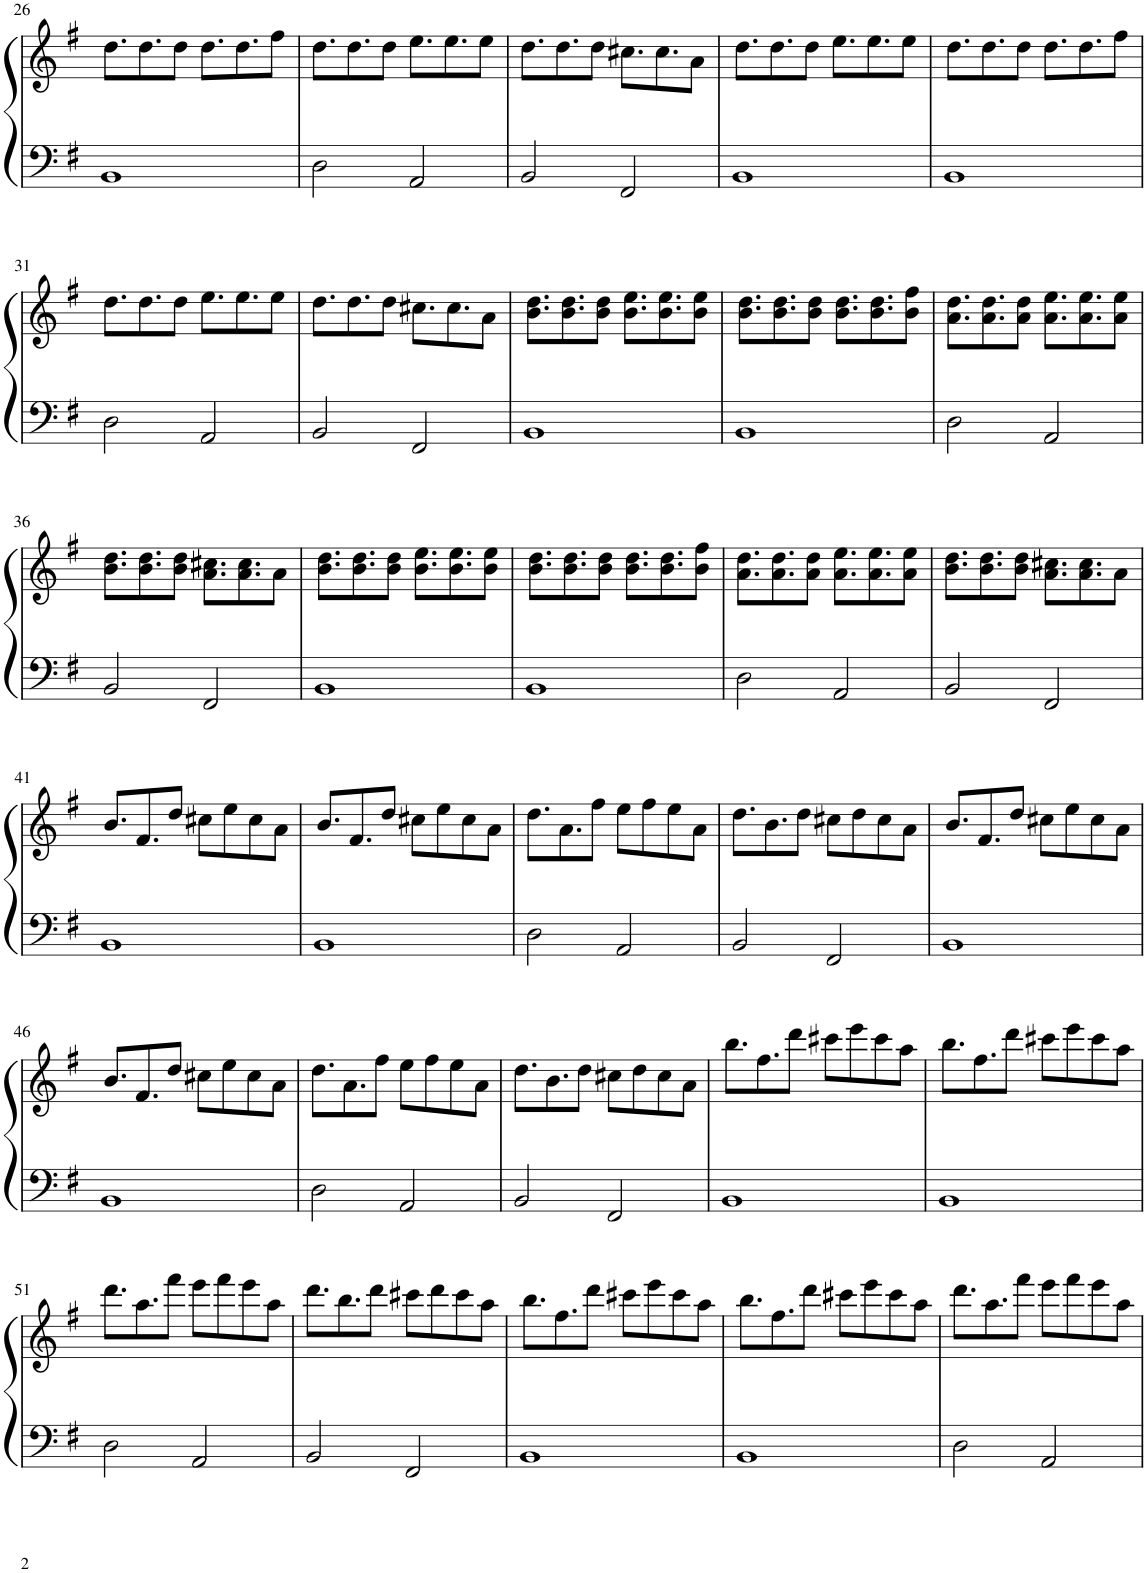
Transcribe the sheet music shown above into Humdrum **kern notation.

**kern	**kern
*part1	*part1
*staff2	*staff1
*I"Piano	*
*I'Pno.	*
!!LO:PB:g=z
*clefF4	*clefG2
*k[f#]	*k[f#]
*M4/4	*M4/4
=26	=26
1BB	8.dd\L
.	8.dd\
.	8dd\J
.	8.dd\L
.	8.dd\
.	8ff#\J
=27	=27
2D\	8.dd\L
.	8.dd\
.	8dd\J
2AA/	8.ee\L
.	8.ee\
.	8ee\J
=28	=28
2BB/	8.dd\L
.	8.dd\
.	8dd\J
2FF#/	8.cc#X\L
.	8.cc#\
.	8a\J
=29	=29
1BB	8.dd\L
.	8.dd\
.	8dd\J
.	8.ee\L
.	8.ee\
.	8ee\J
=30	=30
1BB	8.dd\L
.	8.dd\
.	8dd\J
.	8.dd\L
.	8.dd\
.	8ff#\J
!!LO:LB:g=z
=31	=31
2D\	8.dd\L
.	8.dd\
.	8dd\J
2AA/	8.ee\L
.	8.ee\
.	8ee\J
=32	=32
2BB/	8.dd\L
.	8.dd\
.	8dd\J
2FF#/	8.cc#X\L
.	8.cc#\
.	8a\J
=33	=33
1BB	8.b\ 8.dd\L
.	8.b\ 8.dd\
.	8b\ 8dd\J
.	8.b\ 8.ee\L
.	8.b\ 8.ee\
.	8b\ 8ee\J
=34	=34
1BB	8.b\ 8.dd\L
.	8.b\ 8.dd\
.	8b\ 8dd\J
.	8.b\ 8.dd\L
.	8.b\ 8.dd\
.	8b\ 8ff#\J
=35	=35
2D\	8.a\ 8.dd\L
.	8.a\ 8.dd\
.	8a\ 8dd\J
2AA/	8.a\ 8.ee\L
.	8.a\ 8.ee\
.	8a\ 8ee\J
!!LO:LB:g=z
=36	=36
2BB/	8.b\ 8.dd\L
.	8.b\ 8.dd\
.	8b\ 8dd\J
2FF#/	8.a\ 8.cc#X\L
.	8.a\ 8.cc#\
.	8a\J
=37	=37
1BB	8.b\ 8.dd\L
.	8.b\ 8.dd\
.	8b\ 8dd\J
.	8.b\ 8.ee\L
.	8.b\ 8.ee\
.	8b\ 8ee\J
=38	=38
1BB	8.b\ 8.dd\L
.	8.b\ 8.dd\
.	8b\ 8dd\J
.	8.b\ 8.dd\L
.	8.b\ 8.dd\
.	8b\ 8ff#\J
=39	=39
2D\	8.a\ 8.dd\L
.	8.a\ 8.dd\
.	8a\ 8dd\J
2AA/	8.a\ 8.ee\L
.	8.a\ 8.ee\
.	8a\ 8ee\J
=40	=40
2BB/	8.b\ 8.dd\L
.	8.b\ 8.dd\
.	8b\ 8dd\J
2FF#/	8.a\ 8.cc#X\L
.	8.a\ 8.cc#\
.	8a\J
!!LO:LB:g=z
=41	=41
1BB	8.b/L
.	8.f#/
.	8dd/J
.	8cc#X\L
.	8ee\
.	8cc#\
.	8a\J
=42	=42
1BB	8.b/L
.	8.f#/
.	8dd/J
.	8cc#X\L
.	8ee\
.	8cc#\
.	8a\J
=43	=43
2D\	8.dd\L
.	8.a\
.	8ff#\J
2AA/	8ee\L
.	8ff#\
.	8ee\
.	8a\J
=44	=44
2BB/	8.dd\L
.	8.b\
.	8dd\J
2FF#/	8cc#X\L
.	8dd\
.	8cc#\
.	8a\J
=45	=45
1BB	8.b/L
.	8.f#/
.	8dd/J
.	8cc#X\L
.	8ee\
.	8cc#\
.	8a\J
!!LO:LB:g=z
=46	=46
1BB	8.b/L
.	8.f#/
.	8dd/J
.	8cc#X\L
.	8ee\
.	8cc#\
.	8a\J
=47	=47
2D\	8.dd\L
.	8.a\
.	8ff#\J
2AA/	8ee\L
.	8ff#\
.	8ee\
.	8a\J
=48	=48
2BB/	8.dd\L
.	8.b\
.	8dd\J
2FF#/	8cc#X\L
.	8dd\
.	8cc#\
.	8a\J
=49	=49
1BB	8.bb\L
.	8.ff#\
.	8ddd\J
.	8ccc#X\L
.	8eee\
.	8ccc#\
.	8aa\J
=50	=50
1BB	8.bb\L
.	8.ff#\
.	8ddd\J
.	8ccc#X\L
.	8eee\
.	8ccc#\
.	8aa\J
!!LO:LB:g=z
=51	=51
2D\	8.ddd\L
.	8.aa\
.	8fff#\J
2AA/	8eee\L
.	8fff#\
.	8eee\
.	8aa\J
=52	=52
2BB/	8.ddd\L
.	8.bb\
.	8ddd\J
2FF#/	8ccc#X\L
.	8ddd\
.	8ccc#\
.	8aa\J
=53	=53
1BB	8.bb\L
.	8.ff#\
.	8ddd\J
.	8ccc#X\L
.	8eee\
.	8ccc#\
.	8aa\J
=54	=54
1BB	8.bb\L
.	8.ff#\
.	8ddd\J
.	8ccc#X\L
.	8eee\
.	8ccc#\
.	8aa\J
=55	=55
2D\	8.ddd\L
.	8.aa\
.	8fff#\J
2AA/	8eee\L
.	8fff#\
.	8eee\
.	8aa\J
=	=
*-	*-
